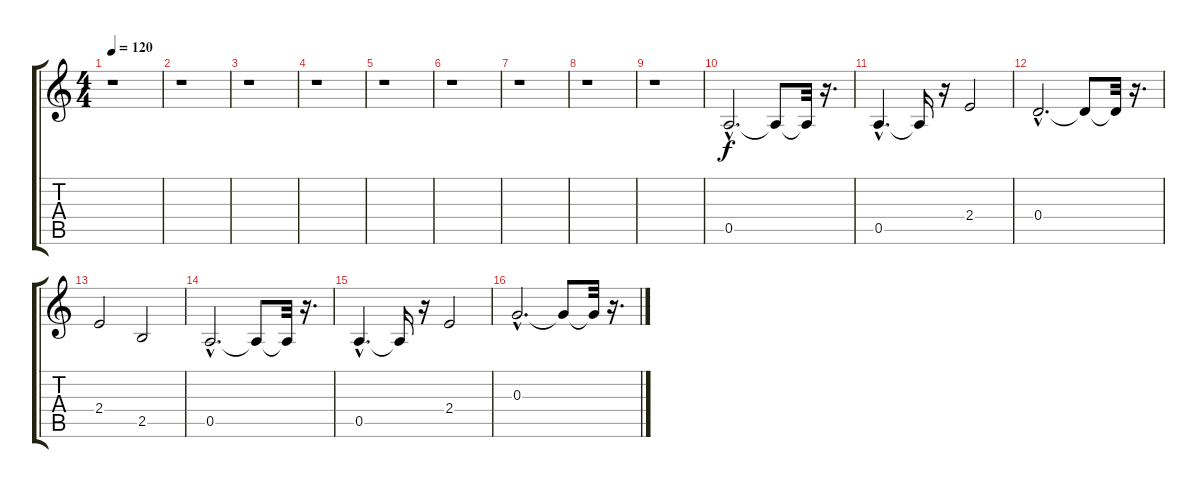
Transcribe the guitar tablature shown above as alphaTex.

\track "" {instrument acousticguitarsteel}
\staff {score tabs}
\tuning (E4 B3 G3 D3 A2 E2) {hide}
\ts (4 4)
\tempo 120
\clef g2
\ks c
r.1{dy f} |
r.1 |
r.1 |
r.1 |
r.1 |
r.1 |
r.1 |
r.1 |
r.1 |
0.5{hac}.2{d} 0.5{t}.8 0.5{t}.32 r.16{d} |
0.5{hac}.4{d} 0.5{t}.16 r.16 2.4.2 |
0.4{hac}.2{d} 0.4{t}.8 0.4{t}.32 r.16{d} |
2.4.2 2.5.2 |
0.5{hac}.2{d} 0.5{t}.8 0.5{t}.32 r.16{d} |
0.5{hac}.4{d} 0.5{t}.16 r.16 2.4.2 |
0.3{hac}.2{d} 0.3{t}.8 0.3{t}.32 r.16{d}
